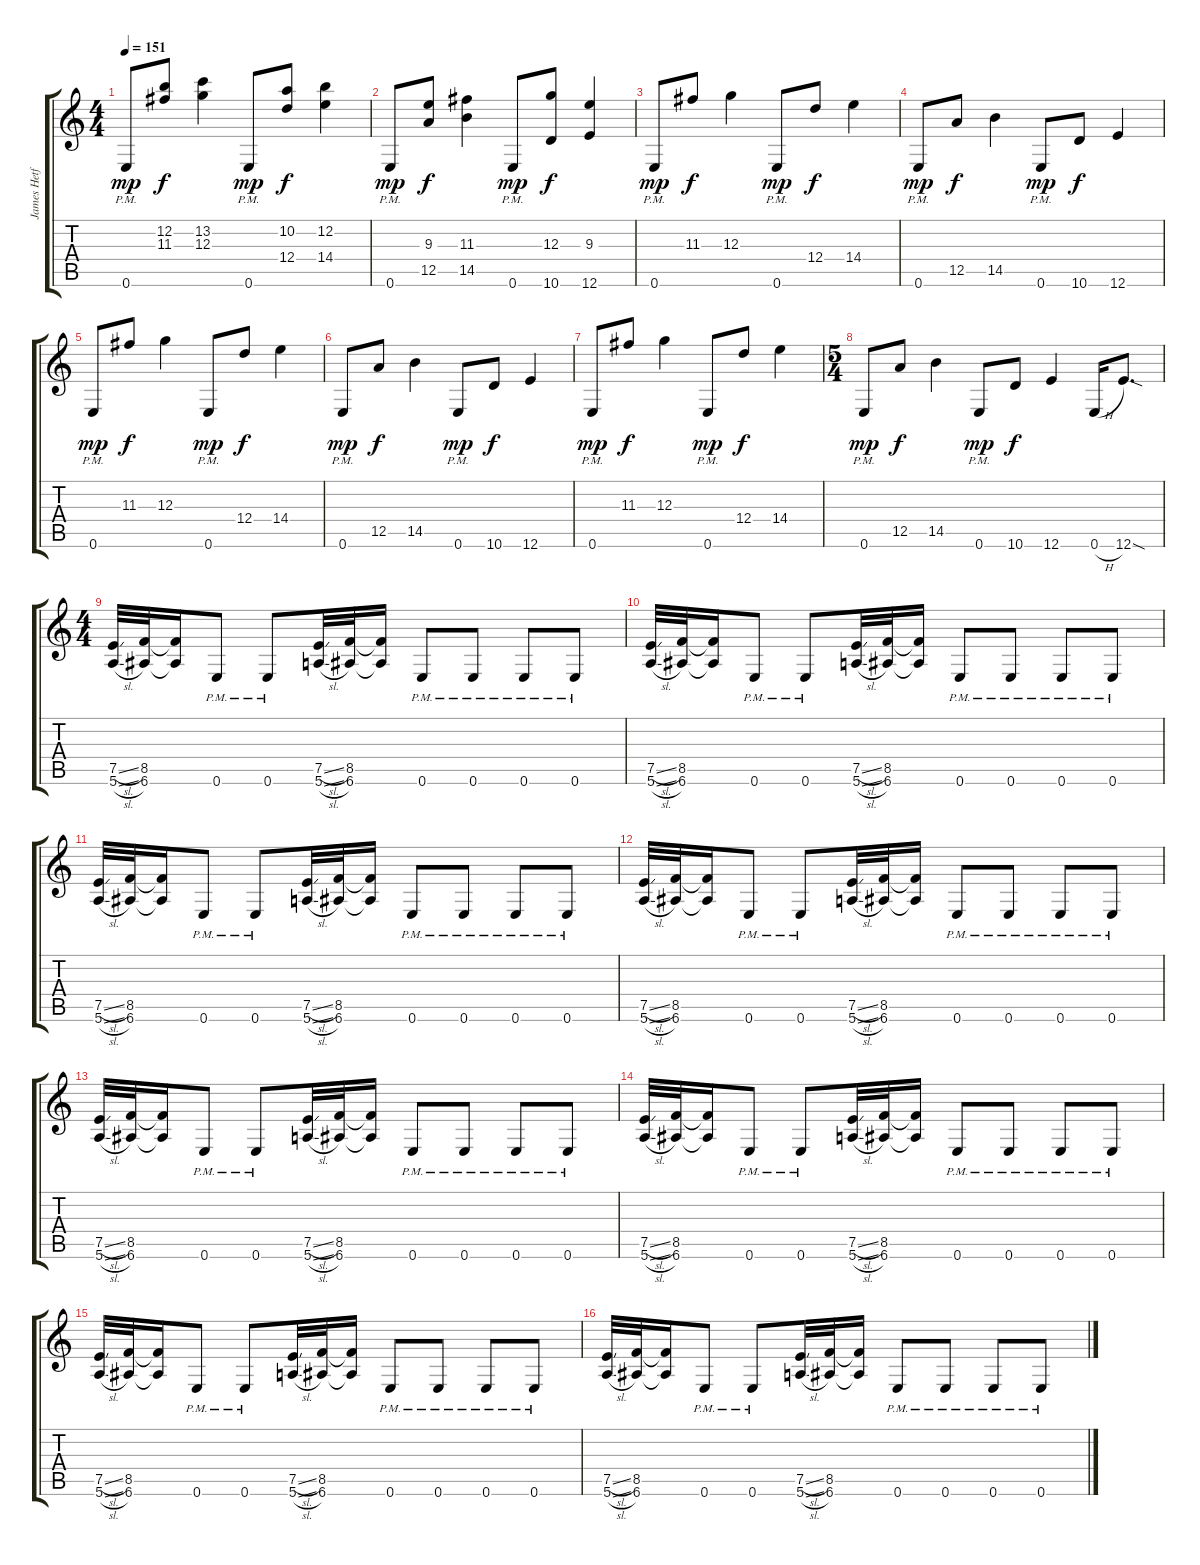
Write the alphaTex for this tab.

\track ("James Hetfield" "James Hetf") {instrument distortionguitar}
\staff {score tabs}
\tuning (E4 B3 G3 D3 A2 E2) {hide}
\ts (4 4)
\tempo 151
\clef g2
\ks c
0.6{pm}.8{dy mp instrument distortionguitar} (12.2 11.3).8{dy f} (13.2 12.3).4 0.6{pm}.8{dy mp} (10.2 12.4).8{dy f} (12.2 14.4).4 |
0.6{pm}.8{dy mp} (9.3 12.5).8{dy f} (11.3 14.5).4 0.6{pm}.8{dy mp} (12.3 10.6).8{dy f} (9.3 12.6).4 |
0.6{pm}.8{dy mp} 11.3.8{dy f} 12.3.4 0.6{pm}.8{dy mp} 12.4.8{dy f} 14.4.4 |
0.6{pm}.8{dy mp} 12.5.8{dy f} 14.5.4 0.6{pm}.8{dy mp} 10.6.8{dy f} 12.6.4 |
0.6{pm}.8{dy mp} 11.3.8{dy f} 12.3.4 0.6{pm}.8{dy mp} 12.4.8{dy f} 14.4.4 |
0.6{pm}.8{dy mp} 12.5.8{dy f} 14.5.4 0.6{pm}.8{dy mp} 10.6.8{dy f} 12.6.4 |
0.6{pm}.8{dy mp} 11.3.8{dy f} 12.3.4 0.6{pm}.8{dy mp} 12.4.8{dy f} 14.4.4 |
\ts (5 4)
0.6{pm}.8{dy mp} 12.5.8{dy f} 14.5.4 0.6{pm}.8{dy mp} 10.6.8{dy f} 12.6.4 0.6{h}.16 12.6{sod}.8{d} |
\ts (4 4)
(7.5{sl} 5.6{sl}).32 (8.5 6.6).32 (8.5{t} 6.6{t}).16 0.6{pm}.8 0.6{pm}.8 (7.5{sl} 5.6{sl}).32 (8.5 6.6).32 (8.5{t} 6.6{t}).16 0.6{pm}.8 0.6{pm}.8 0.6{pm}.8 0.6{pm}.8 |
(7.5{sl} 5.6{sl}).32 (8.5 6.6).32 (8.5{t} 6.6{t}).16 0.6{pm}.8 0.6{pm}.8 (7.5{sl} 5.6{sl}).32 (8.5 6.6).32 (8.5{t} 6.6{t}).16 0.6{pm}.8 0.6{pm}.8 0.6{pm}.8 0.6{pm}.8 |
(7.5{sl} 5.6{sl}).32 (8.5 6.6).32 (8.5{t} 6.6{t}).16 0.6{pm}.8 0.6{pm}.8 (7.5{sl} 5.6{sl}).32 (8.5 6.6).32 (8.5{t} 6.6{t}).16 0.6{pm}.8 0.6{pm}.8 0.6{pm}.8 0.6{pm}.8 |
(7.5{sl} 5.6{sl}).32 (8.5 6.6).32 (8.5{t} 6.6{t}).16 0.6{pm}.8 0.6{pm}.8 (7.5{sl} 5.6{sl}).32 (8.5 6.6).32 (8.5{t} 6.6{t}).16 0.6{pm}.8 0.6{pm}.8 0.6{pm}.8 0.6{pm}.8 |
(7.5{sl} 5.6{sl}).32 (8.5 6.6).32 (8.5{t} 6.6{t}).16 0.6{pm}.8 0.6{pm}.8 (7.5{sl} 5.6{sl}).32 (8.5 6.6).32 (8.5{t} 6.6{t}).16 0.6{pm}.8 0.6{pm}.8 0.6{pm}.8 0.6{pm}.8 |
(7.5{sl} 5.6{sl}).32 (8.5 6.6).32 (8.5{t} 6.6{t}).16 0.6{pm}.8 0.6{pm}.8 (7.5{sl} 5.6{sl}).32 (8.5 6.6).32 (8.5{t} 6.6{t}).16 0.6{pm}.8 0.6{pm}.8 0.6{pm}.8 0.6{pm}.8 |
(7.5{sl} 5.6{sl}).32 (8.5 6.6).32 (8.5{t} 6.6{t}).16 0.6{pm}.8 0.6{pm}.8 (7.5{sl} 5.6{sl}).32 (8.5 6.6).32 (8.5{t} 6.6{t}).16 0.6{pm}.8 0.6{pm}.8 0.6{pm}.8 0.6{pm}.8 |
(7.5{sl} 5.6{sl}).32 (8.5 6.6).32 (8.5{t} 6.6{t}).16 0.6{pm}.8 0.6{pm}.8 (7.5{sl} 5.6{sl}).32 (8.5 6.6).32 (8.5{t} 6.6{t}).16 0.6{pm}.8 0.6{pm}.8 0.6{pm}.8 0.6{pm}.8
